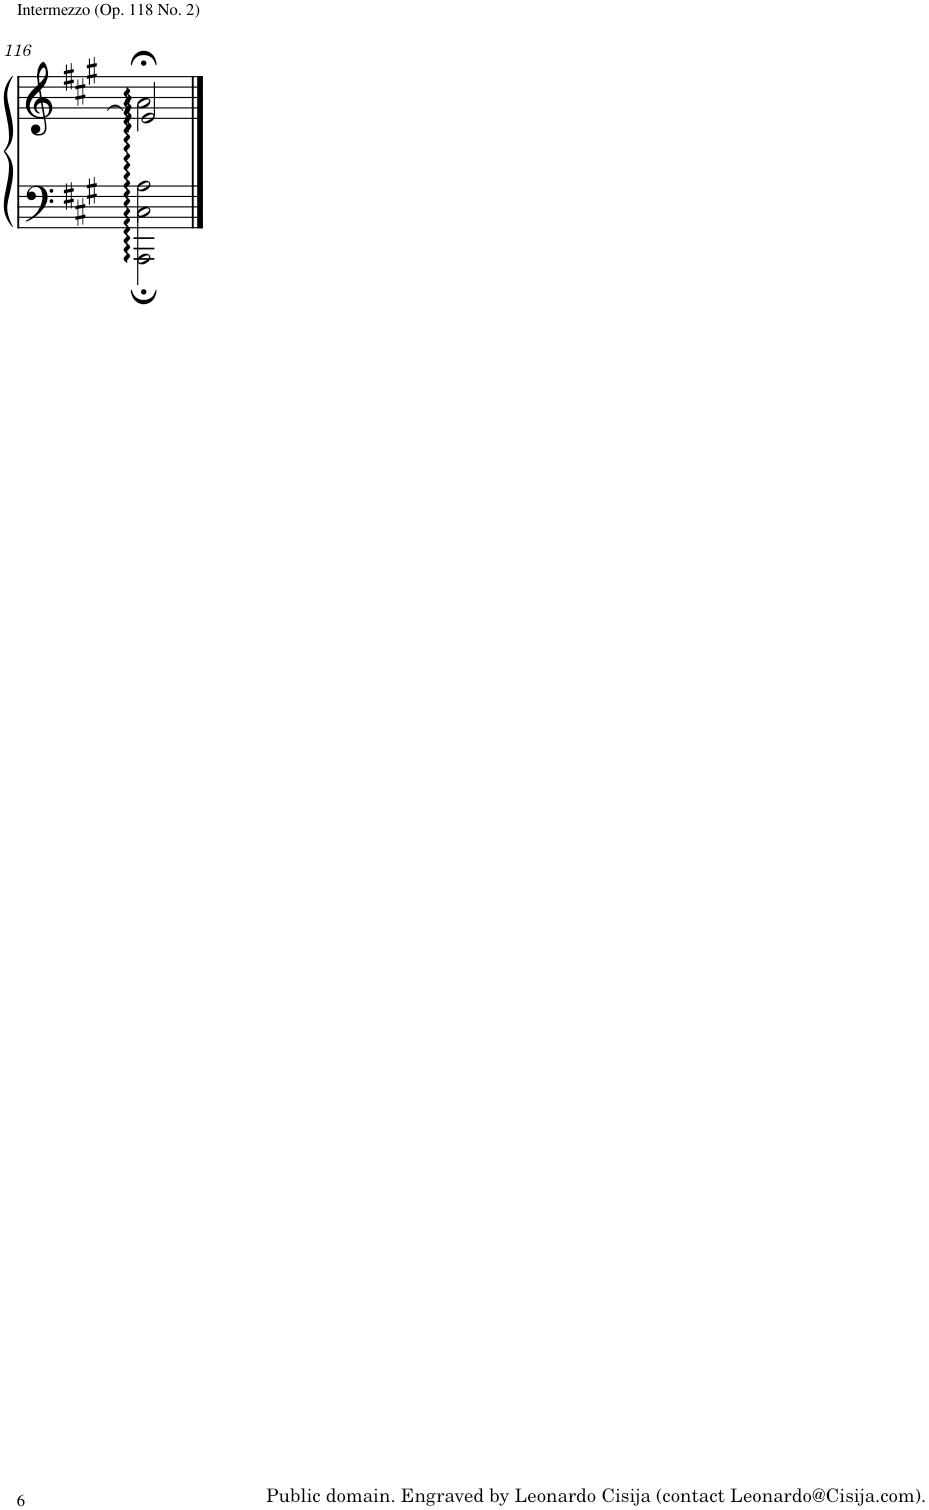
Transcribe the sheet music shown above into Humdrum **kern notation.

**kern	**kern
*part1	*part1
*staff2	*staff1
*I"Piano	*
*I'Pno.	*
!!LO:PB:g=z
*clefF4	*clefG2
*k[f#c#g#]	*k[f#c#g#]
*M3/4	*M3/4
=116	=116
*^	*^
2AAA\; 2C#\;	2A\	2e/]	2a;<\
*v	*v	*	*
*	*v	*v
==	==
*-	*-
